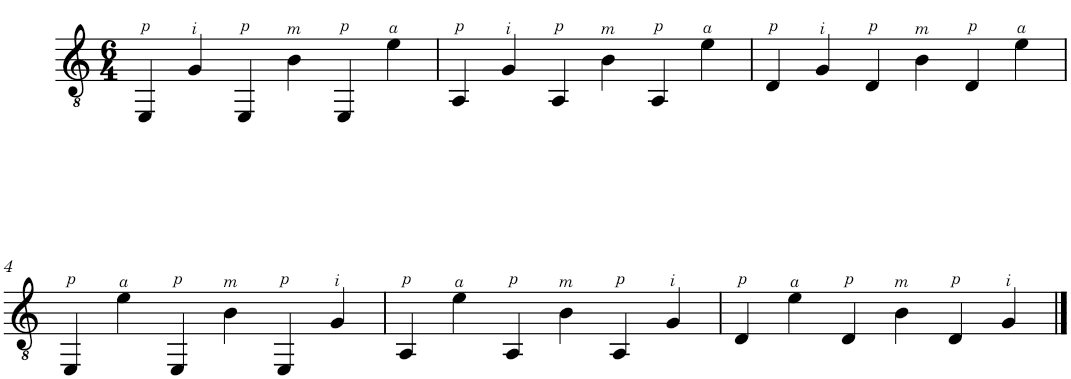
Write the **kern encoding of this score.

**kern
*part1
*staff1
*I"Guitare classique
*I'Guit.
*clefGv2
*k[]
*M6/4
=1
4EE/
4G/
4EE/
4B\
4EE/
4e\
=2
4AA/
4G/
4AA/
4B\
4AA/
4e\
=3
4D/
4G/
4D/
4B\
4D/
4e\
!!LO:LB:g=z
=4
4EE/
4e\
4EE/
4B\
4EE/
4G/
=5
4AA/
4e\
4AA/
4B\
4AA/
4G/
=6
4D/
4e\
4D/
4B\
4D/
4G/
==
*-
